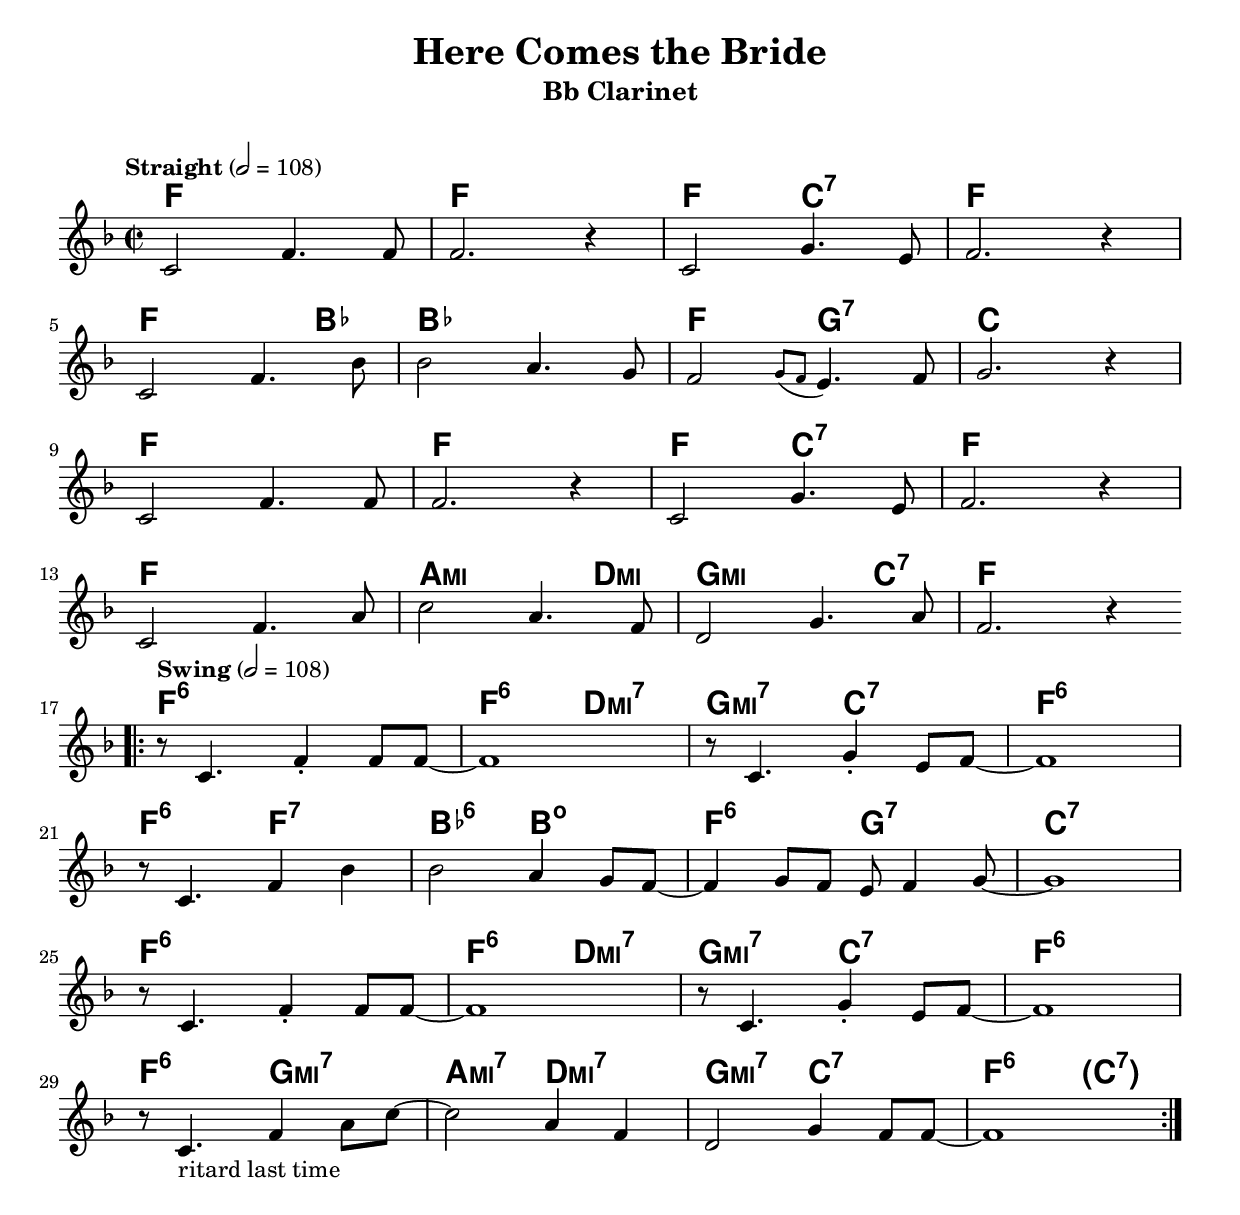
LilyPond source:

\version "2.24.0"

\include "english.ly"

instrument = "Bb Clarinet"
whatKey = f,
whatClef = "treble"

%% -*- Mode: LilyPond -*-

\include "lead-sheets.ily"

\header {
  title = "Here Comes the Bride"
  subtitle = \instrument
}

refrainLyrics = \lyricmode {
}

refrainChords = \chordmode {
  bf1 bf1 bf2 f2:7 bf1
  bf2. ef4 ef1 bf2 c2:7 f1
  bf1 bf1 bf2 f2:7 bf1
  bf1 d2.:m g4:m c2.:m f4:7 bf1
  
  bf1:6 bf2:6 g2:m7 c2:m7 f2:7 bf1:6 bf2:6 bf2:7 ef2:6 e2:dim7 bf2:6 c2:7 f1:7
  bf1:6 bf2:6 g2:m7 c2:m7 f2:7 bf1:6 bf2:6 c2:m7 d2:m7 g2:m7 c2:m7 f2:7 bf2:6
  \chordInsideParens{ f2:7 }
}

refrainKey = bf

refrainMelody = \relative f'' {
  \time 2/2
  \key \refrainKey \major
  \clef \whatClef
  \tempo "Straight" 2 = 108
  
  
  f2 bf4. bf8 | bf2. r4 | f2 c'4. a8 | bf2. r4 |
  \break
  f2 bf4. ef8 | ef2 d4. c8 | bf2 \grace { c8( bf8 } a4.) bf8 | c2. r4 |
  \break
  f,2 bf4. bf8 | bf2. r4 | f2 c'4. a8 | bf2. r4 |
  \break
  f2 bf4. d8 | f2 d4. bf8 | g2 c4. d8 | bf2. r4 |

  \break

  \tempo "Swing" 2 = 108
  
  \bar ".|:"
  \repeat volta 2 {
  r8 f4. bf4-. bf8 bf8~ | bf1 | r8 f4. c'4-. a8 bf8~ | bf1 |
  \break
  r8 f4. bf4 ef4 | ef2 d4 c8 bf8~ | bf4 c8 bf8 a8 bf4 c8~ | c1 |
  \break
  r8 f,4. bf4-. bf8 bf8~ | bf1 | r8 f4. c'4-. a8 bf8~ | bf1 |
  \break
  
  r8 f4.-"ritard last time" bf4 d8 f8~ | f2 d4 bf4 | g2 c4 bf8 bf8~ |
  bf1 |
  }

}

\include "paper.ily"

\markup {
  % Leave a gap after the header
  \vspace #1
}

\include "refrain.ily"

